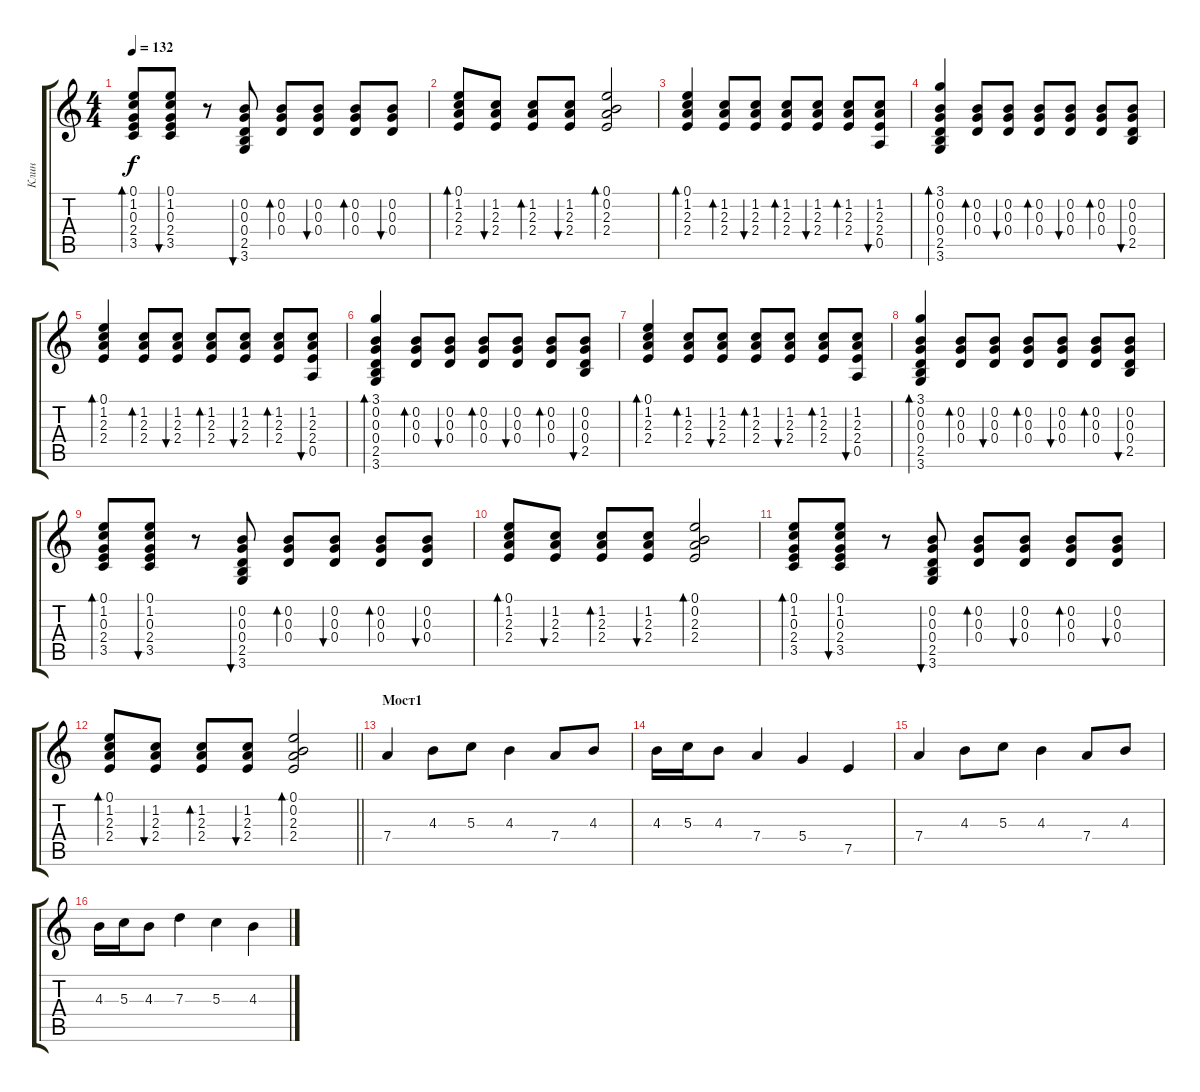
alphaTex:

\track ("Клин" "Клин") {instrument acousticguitarsteel}
\staff {score tabs}
\tuning (E4 B3 G3 D3 A2 E2) {hide}
\ts (4 4)
\tempo 132
\clef g2
\ks c
(0.1 1.2 0.3 2.4 3.5).8{bd 60 dy f} (0.1 1.2 0.3 2.4 3.5).8{bu 60} r.8 (0.2 0.3 0.4 2.5 3.6).8{bu 60} (0.2 0.3 0.4).8{bd 60} (0.2 0.3 0.4).8{bu 60} (0.2 0.3 0.4).8{bd 60} (0.2 0.3 0.4).8{bu 60} |
(0.1 1.2 2.3 2.4).8{bd 60} (1.2 2.3 2.4).8{bu 60} (1.2 2.3 2.4).8{bd 60} (1.2 2.3 2.4).8{bu 60} (0.1 0.2 2.3 2.4).2{bd 60} |
(0.1 1.2 2.3 2.4).4{bd 60} (1.2 2.3 2.4).8{bd 60} (1.2 2.3 2.4).8{bu 60} (1.2 2.3 2.4).8{bd 60} (1.2 2.3 2.4).8{bu 60} (1.2 2.3 2.4).8{bd 60} (1.2 2.3 2.4 0.5).8{bu 60} |
(3.1 0.2 0.3 0.4 2.5 3.6).4{bd 60} (0.2 0.3 0.4).8{bd 60} (0.2 0.3 0.4).8{bu 60} (0.2 0.3 0.4).8{bd 60} (0.2 0.3 0.4).8{bu 60} (0.2 0.3 0.4).8{bd 60} (0.2 0.3 0.4 2.5).8{bu 60} |
(0.1 1.2 2.3 2.4).4{bd 60} (1.2 2.3 2.4).8{bd 60} (1.2 2.3 2.4).8{bu 60} (1.2 2.3 2.4).8{bd 60} (1.2 2.3 2.4).8{bu 60} (1.2 2.3 2.4).8{bd 60} (1.2 2.3 2.4 0.5).8{bu 60} |
(3.1 0.2 0.3 0.4 2.5 3.6).4{bd 60} (0.2 0.3 0.4).8{bd 60} (0.2 0.3 0.4).8{bu 60} (0.2 0.3 0.4).8{bd 60} (0.2 0.3 0.4).8{bu 60} (0.2 0.3 0.4).8{bd 60} (0.2 0.3 0.4 2.5).8{bu 60} |
(0.1 1.2 2.3 2.4).4{bd 60} (1.2 2.3 2.4).8{bd 60} (1.2 2.3 2.4).8{bu 60} (1.2 2.3 2.4).8{bd 60} (1.2 2.3 2.4).8{bu 60} (1.2 2.3 2.4).8{bd 60} (1.2 2.3 2.4 0.5).8{bu 60} |
(3.1 0.2 0.3 0.4 2.5 3.6).4{bd 60} (0.2 0.3 0.4).8{bd 60} (0.2 0.3 0.4).8{bu 60} (0.2 0.3 0.4).8{bd 60} (0.2 0.3 0.4).8{bu 60} (0.2 0.3 0.4).8{bd 60} (0.2 0.3 0.4 2.5).8{bu 60} |
(0.1 1.2 0.3 2.4 3.5).8{bd 60} (0.1 1.2 0.3 2.4 3.5).8{bu 60} r.8 (0.2 0.3 0.4 2.5 3.6).8{bu 60} (0.2 0.3 0.4).8{bd 60} (0.2 0.3 0.4).8{bu 60} (0.2 0.3 0.4).8{bd 60} (0.2 0.3 0.4).8{bu 60} |
(0.1 1.2 2.3 2.4).8{bd 60} (1.2 2.3 2.4).8{bu 60} (1.2 2.3 2.4).8{bd 60} (1.2 2.3 2.4).8{bu 60} (0.1 0.2 2.3 2.4).2{bd 60} |
(0.1 1.2 0.3 2.4 3.5).8{bd 60} (0.1 1.2 0.3 2.4 3.5).8{bu 60} r.8 (0.2 0.3 0.4 2.5 3.6).8{bu 60} (0.2 0.3 0.4).8{bd 60} (0.2 0.3 0.4).8{bu 60} (0.2 0.3 0.4).8{bd 60} (0.2 0.3 0.4).8{bu 60} |
\barLineRight lightlight
(0.1 1.2 2.3 2.4).8{bd 60} (1.2 2.3 2.4).8{bu 60} (1.2 2.3 2.4).8{bd 60} (1.2 2.3 2.4).8{bu 60} (0.1 0.2 2.3 2.4).2{bd 60} |
\section ("" "Мост1")
7.4.4{instrument acousticguitarsteel} 4.3.8 5.3.8 4.3.4 7.4.8 4.3.8 |
4.3.16 5.3.16 4.3.8 7.4.4 5.4.4 7.5.4 |
7.4.4 4.3.8 5.3.8 4.3.4 7.4.8 4.3.8 |
4.3.16 5.3.16 4.3.8 7.3.4 5.3.4 4.3.4
